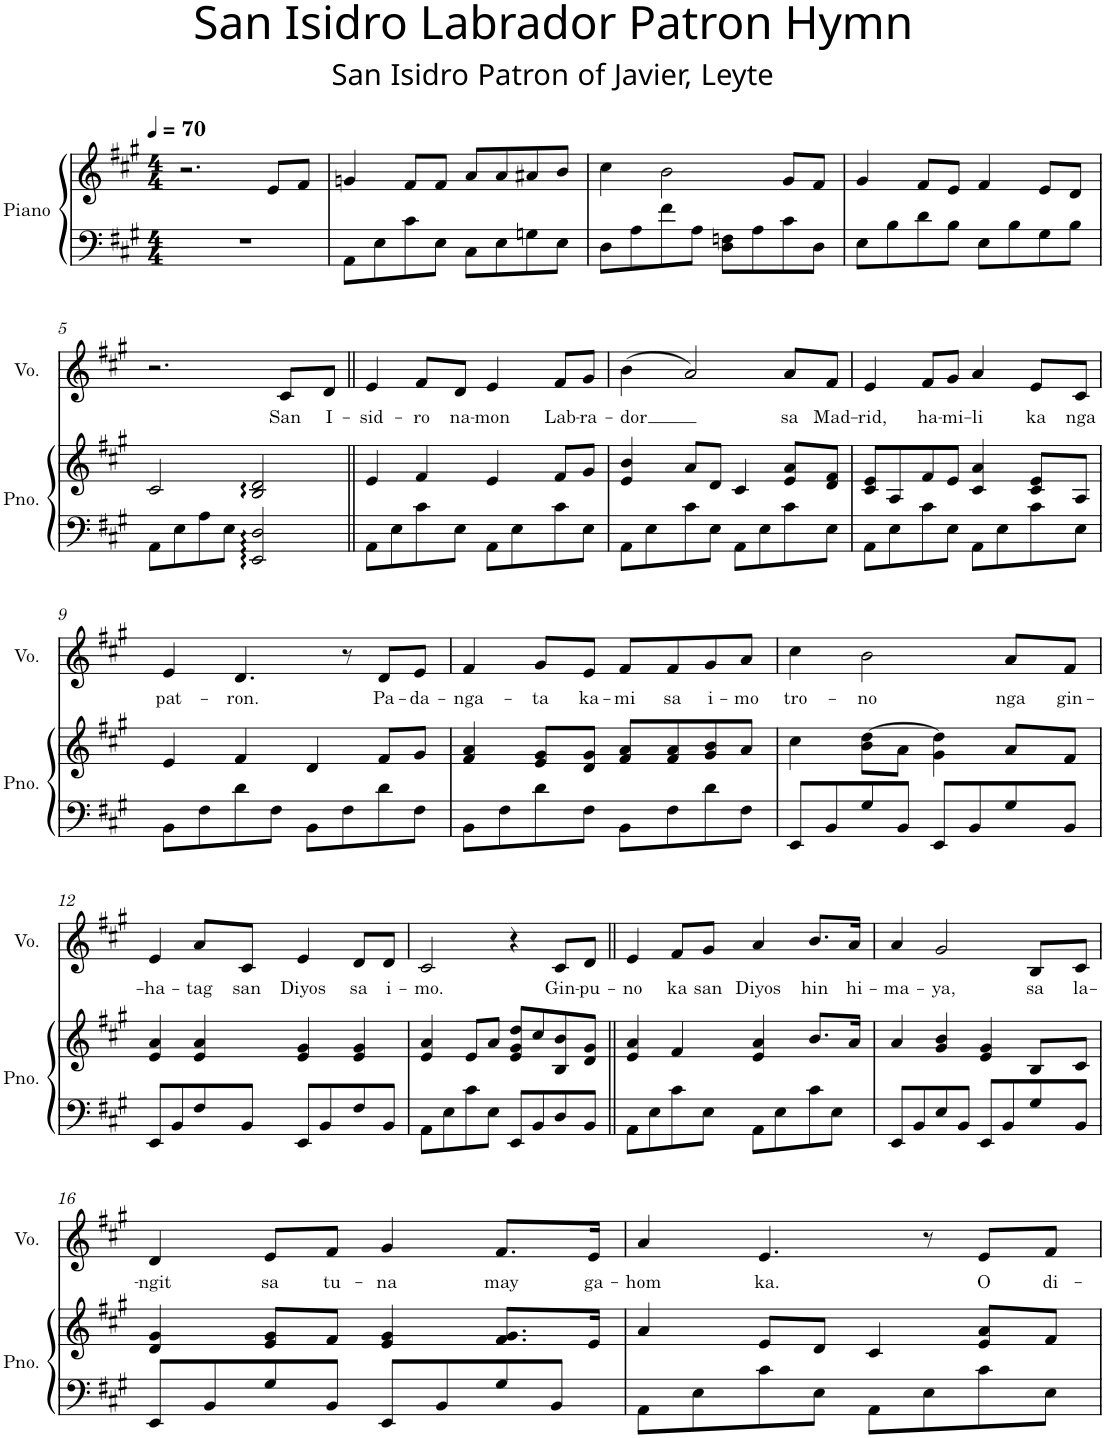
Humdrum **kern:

**kern	**kern	**kern	**text
*part2	*part2	*part1	*part1
*staff3	*staff2	*staff1	*staff1
*I"Piano	*	*I"Voice	*
*I'Pno.	*	*I'Vo.	*
*clefF4	*clefG2	*clefG2	*
*k[f#c#g#]	*k[f#c#g#]	*k[f#c#g#]	*
*M4/4	*M4/4	*M4/4	*
*MM70	*MM70	*MM70	*
=1	=1	=1	=1
1r	2.r	1r	.
.	8e/L	.	.
.	8f#/J	.	.
=2	=2	=2	=2
8AA\L	4gn/	1r	.
8E\	.	.	.
8c#\	8f#/L	.	.
8E\J	8f#/J	.	.
8C#\L	8a/L	.	.
8E\	8a/	.	.
8Gn\	8a#X/	.	.
8E\J	8b/J	.	.
=3	=3	=3	=3
8D\L	4cc#\	1r	.
8A\	.	.	.
8f#\	2b\	.	.
8A\J	.	.	.
8D\ 8Fn\L	.	.	.
8A\	.	.	.
8c#\	8g#/L	.	.
8D\J	8f#/J	.	.
=4	=4	=4	=4
8E\L	4g#/	1r	.
8B\	.	.	.
8d\	8f#/L	.	.
8B\J	8e/J	.	.
8E\L	4f#/	.	.
8B\	.	.	.
8G#\	8e/L	.	.
8B\J	8d/J	.	.
!!LO:LB:g=z
=5	=5	=5	=5
*k[f#c#g#]	*k[f#c#g#]	*k[f#c#g#]	*
8AA\L	2c#/	2.r	.
8E\	.	.	.
8A\	.	.	.
8E\J	.	.	.
2EE/: 2D/:	2B/: 2d/:	.	.
!	!	!	!LO:LY:b
.	.	8c#/L	San
!	!	!	!LO:LY:b
.	.	8d/J	I-
=6||	=6||	=6||	=6||
!	!	!	!LO:LY:b
8AA\L	4e/	4e/	-sid-
8E\	.	.	.
!	!	!	!LO:LY:b
8c#\	4f#/	8f#/L	-ro
!	!	!	!LO:LY:b
8E\J	.	8d/J	na-
!	!	!	!LO:LY:b
8AA\L	4e/	4e/	-mon
8E\	.	.	.
!	!	!	!LO:LY:b
8c#\	8f#/L	8f#/L	Lab-
!	!	!	!LO:LY:b
8E\J	8g#/J	8g#/J	-ra-
=7	=7	=7	=7
!	!	!	!LO:LY:b
8AA\L	4e/ 4b/	(4b\	-dor
8E\	.	.	.
8c#\	8a/L	2a/)	.
8E\J	8d/J	.	.
8AA\L	4c#/	.	.
8E\	.	.	.
!	!	!	!LO:LY:b
8c#\	8e/ 8a/L	8a/L	sa
!	!	!	!LO:LY:b
8E\J	8d/ 8f#/J	8f#/J	Mad-
=8	=8	=8	=8
!	!	!	!LO:LY:b
8AA\L	8c#/ 8e/L	4e/	-rid,
8E\	8A/	.	.
!	!	!	!LO:LY:b
8c#\	8f#/	8f#/L	ha-
!	!	!	!LO:LY:b
8E\J	8e/J	8g#/J	-mi-
!	!	!	!LO:LY:b
8AA\L	4c#/ 4a/	4a/	-li
8E\	.	.	.
!	!	!	!LO:LY:b
8c#\	8c#/ 8e/L	8e/L	ka
!	!	!	!LO:LY:b
8E\J	8A/J	8c#/J	nga
!!LO:LB:g=z
=9	=9	=9	=9
!	!	!	!LO:LY:b
8BB\L	4e/	4e/	pat-
8F#\	.	.	.
!	!	!	!LO:LY:b
8d\	4f#/	4.d/	-ron.
8F#\J	.	.	.
8BB\L	4d/	.	.
8F#\	.	8r	.
!	!	!	!LO:LY:b
8d\	8f#/L	8d/L	Pa-
!	!	!	!LO:LY:b
8F#\J	8g#/J	8e/J	-da-
=10	=10	=10	=10
!	!	!	!LO:LY:b
8BB\L	4f#/ 4a/	4f#/	-nga-
8F#\	.	.	.
!	!	!	!LO:LY:b
8d\	8e/ 8g#/L	8g#/L	-ta
!	!	!	!LO:LY:b
8F#\J	8d/ 8g#/J	8e/J	ka-
!	!	!	!LO:LY:b
8BB\L	8f#/ 8a/L	8f#/L	-mi
!	!	!	!LO:LY:b
8F#\	8f#/ 8a/	8f#/	sa
!	!	!	!LO:LY:b
8d\	8g#/ 8b/	8g#/	i-
!	!	!	!LO:LY:b
8F#\J	8a/J	8a/J	-mo
=11	=11	=11	=11
!	!	!	!LO:LY:b
8EE/L	4cc#\	4cc#\	tro-
8BB/	.	.	.
!	!	!	!LO:LY:b
8G#/	8b\ [8dd\L	2b\	-no
8BB/J	8a\J	.	.
8EE/L	4g#\ 4dd\]	.	.
8BB/	.	.	.
!	!	!	!LO:LY:b
8G#/	8a/L	8a/L	nga
!	!	!	!LO:LY:b
8BB/J	8f#/J	8f#/J	gin-
!!LO:LB:g=z
=12	=12	=12	=12
!	!	!	!LO:LY:b
8EE/L	4e/ 4a/	4e/	-ha-
8BB/	.	.	.
!	!	!	!LO:LY:b
8F#/	4e/ 4a/	8a/L	-tag
!	!	!	!LO:LY:b
8BB/J	.	8c#/J	san
!	!	!	!LO:LY:b
8EE/L	4e/ 4g#/	4e/	Diyos
8BB/	.	.	.
!	!	!	!LO:LY:b
8F#/	4e/ 4g#/	8d/L	sa
!	!	!	!LO:LY:b
8BB/J	.	8d/J	i-
=13	=13	=13	=13
!	!	!	!LO:LY:b
8AA\L	4e/ 4a/	2c#/	-mo.
8E\	.	.	.
8c#\	8e/L	.	.
8E\J	8a/J	.	.
8EE/L	8e/ 8g#/ 8dd/L	4r	.
8BB/	8cc#/	.	.
!	!	!	!LO:LY:b
8D/	8B/ 8b/	8c#/L	Gin-
!	!	!	!LO:LY:b
8BB/J	8d/ 8g#/J	8d/J	-pu-
=14||	=14||	=14||	=14||
!	!	!	!LO:LY:b
8AA\L	4e/ 4a/	4e/	-no
8E\	.	.	.
!	!	!	!LO:LY:b
8c#\	4f#/	8f#/L	ka
!	!	!	!LO:LY:b
8E\J	.	8g#/J	san
!	!	!	!LO:LY:b
8AA\L	4e/ 4a/	4a/	Diyos
8E\	.	.	.
!	!	!	!LO:LY:b
8c#\	8.b/L	8.b/L	hin
8E\J	.	.	.
!	!	!	!LO:LY:b
.	16a/Jk	16a/Jk	hi-
=15	=15	=15	=15
!	!	!	!LO:LY:b
8EE/L	4a/	4a/	-ma-
8BB/	.	.	.
!	!	!	!LO:LY:b
8E/	4g#/ 4b/	2g#/	-ya,
8BB/J	.	.	.
8EE/L	4e/ 4g#/	.	.
8BB/	.	.	.
!	!	!	!LO:LY:b
8G#/	8B/L	8B/L	sa
!	!	!	!LO:LY:b
8BB/J	8c#/J	8c#/J	la-
!!LO:LB:g=z
=16	=16	=16	=16
!	!	!	!LO:LY:b
8EE/L	4d/ 4g#/	4d/	-ngit
8BB/	.	.	.
!	!	!	!LO:LY:b
8G#/	8e/ 8g#/L	8e/L	sa
!	!	!	!LO:LY:b
8BB/J	8f#/J	8f#/J	tu-
!	!	!	!LO:LY:b
8EE/L	4e/ 4g#/	4g#/	-na
8BB/	.	.	.
!	!	!	!LO:LY:b
8G#/	8.f#/ 8.g#/L	8.f#/L	may
8BB/J	.	.	.
!	!	!	!LO:LY:b
.	16e/Jk	16e/Jk	ga-
=17	=17	=17	=17
!	!	!	!LO:LY:b
8AA\L	4a/	4a/	-hom
8E\	.	.	.
!	!	!	!LO:LY:b
8c#\	8e/L	4.e/	ka.
8E\J	8d/J	.	.
8AA\L	4c#/	.	.
8E\	.	8r	.
!	!	!	!LO:LY:b
8c#\	8e/ 8a/L	8e/L	O
!	!	!	!LO:LY:b
8E\J	8f#/J	8f#/J	di-
=	=	=	=
*-	*-	*-	*-
